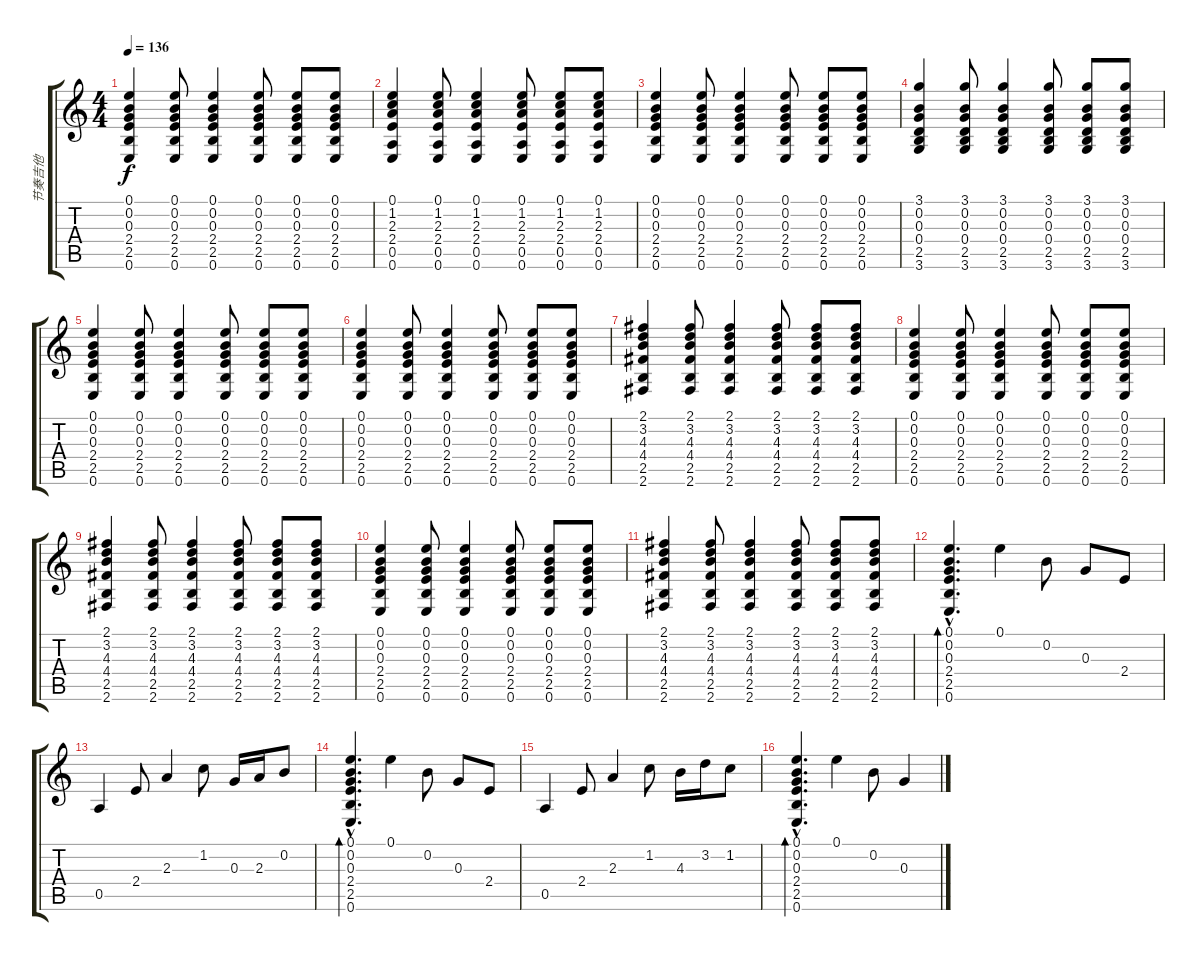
\track ("节奏吉他" "节奏吉他") {instrument acousticguitarnylon}
\staff {score tabs}
\tuning (E4 B3 G3 D3 A2 E2) {hide}
\ts (4 4)
\tempo 136
\clef g2
\ks c
(0.1 0.2 0.3 2.4 2.5 0.6).4{dy f} (0.1 0.2 0.3 2.4 2.5 0.6).8 (0.1 0.2 0.3 2.4 2.5 0.6).4 (0.1 0.2 0.3 2.4 2.5 0.6).8 (0.1 0.2 0.3 2.4 2.5 0.6).8 (0.1 0.2 0.3 2.4 2.5 0.6).8 |
(0.1 1.2 2.3 2.4 0.5 0.6).4 (0.1 1.2 2.3 2.4 0.5 0.6).8 (0.1 1.2 2.3 2.4 0.5 0.6).4 (0.1 1.2 2.3 2.4 0.5 0.6).8 (0.1 1.2 2.3 2.4 0.5 0.6).8 (0.1 1.2 2.3 2.4 0.5 0.6).8 |
(0.1 0.2 0.3 2.4 2.5 0.6).4 (0.1 0.2 0.3 2.4 2.5 0.6).8 (0.1 0.2 0.3 2.4 2.5 0.6).4 (0.1 0.2 0.3 2.4 2.5 0.6).8 (0.1 0.2 0.3 2.4 2.5 0.6).8 (0.1 0.2 0.3 2.4 2.5 0.6).8 |
(3.1 0.2 0.3 0.4 2.5 3.6).4 (3.1 0.2 0.3 0.4 2.5 3.6).8 (3.1 0.2 0.3 0.4 2.5 3.6).4 (3.1 0.2 0.3 0.4 2.5 3.6).8 (3.1 0.2 0.3 0.4 2.5 3.6).8 (3.1 0.2 0.3 0.4 2.5 3.6).8 |
(0.1 0.2 0.3 2.4 2.5 0.6).4 (0.1 0.2 0.3 2.4 2.5 0.6).8 (0.1 0.2 0.3 2.4 2.5 0.6).4 (0.1 0.2 0.3 2.4 2.5 0.6).8 (0.1 0.2 0.3 2.4 2.5 0.6).8 (0.1 0.2 0.3 2.4 2.5 0.6).8 |
(0.1 0.2 0.3 2.4 2.5 0.6).4 (0.1 0.2 0.3 2.4 2.5 0.6).8 (0.1 0.2 0.3 2.4 2.5 0.6).4 (0.1 0.2 0.3 2.4 2.5 0.6).8 (0.1 0.2 0.3 2.4 2.5 0.6).8 (0.1 0.2 0.3 2.4 2.5 0.6).8 |
(2.1 3.2 4.3 4.4 2.5 2.6).4 (2.1 3.2 4.3 4.4 2.5 2.6).8 (2.1 3.2 4.3 4.4 2.5 2.6).4 (2.1 3.2 4.3 4.4 2.5 2.6).8 (2.1 3.2 4.3 4.4 2.5 2.6).8 (2.1 3.2 4.3 4.4 2.5 2.6).8 |
(0.1 0.2 0.3 2.4 2.5 0.6).4 (0.1 0.2 0.3 2.4 2.5 0.6).8 (0.1 0.2 0.3 2.4 2.5 0.6).4 (0.1 0.2 0.3 2.4 2.5 0.6).8 (0.1 0.2 0.3 2.4 2.5 0.6).8 (0.1 0.2 0.3 2.4 2.5 0.6).8 |
(2.1 3.2 4.3 4.4 2.5 2.6).4 (2.1 3.2 4.3 4.4 2.5 2.6).8 (2.1 3.2 4.3 4.4 2.5 2.6).4 (2.1 3.2 4.3 4.4 2.5 2.6).8 (2.1 3.2 4.3 4.4 2.5 2.6).8 (2.1 3.2 4.3 4.4 2.5 2.6).8 |
(0.1 0.2 0.3 2.4 2.5 0.6).4 (0.1 0.2 0.3 2.4 2.5 0.6).8 (0.1 0.2 0.3 2.4 2.5 0.6).4 (0.1 0.2 0.3 2.4 2.5 0.6).8 (0.1 0.2 0.3 2.4 2.5 0.6).8 (0.1 0.2 0.3 2.4 2.5 0.6).8 |
(2.1 3.2 4.3 4.4 2.5 2.6).4 (2.1 3.2 4.3 4.4 2.5 2.6).8 (2.1 3.2 4.3 4.4 2.5 2.6).4 (2.1 3.2 4.3 4.4 2.5 2.6).8 (2.1 3.2 4.3 4.4 2.5 2.6).8 (2.1 3.2 4.3 4.4 2.5 2.6).8 |
(0.1{hac} 0.2{hac} 0.3{hac} 2.4{hac} 2.5{hac} 0.6{hac}).4{d bd 60} 0.1.4 0.2.8 0.3.8 2.4.8 |
0.5.4 2.4.8 2.3.4 1.2.8 0.3.16 2.3.16 0.2.8 |
(0.1{hac} 0.2{hac} 0.3{hac} 2.4{hac} 2.5{hac} 0.6{hac}).4{d bd 60} 0.1.4 0.2.8 0.3.8 2.4.8 |
0.5.4 2.4.8 2.3.4 1.2.8 4.3.16 3.2.16 1.2.8 |
(0.1{hac} 0.2{hac} 0.3{hac} 2.4{hac} 2.5{hac} 0.6{hac}).4{d bd 60} 0.1.4 0.2.8 0.3.4
